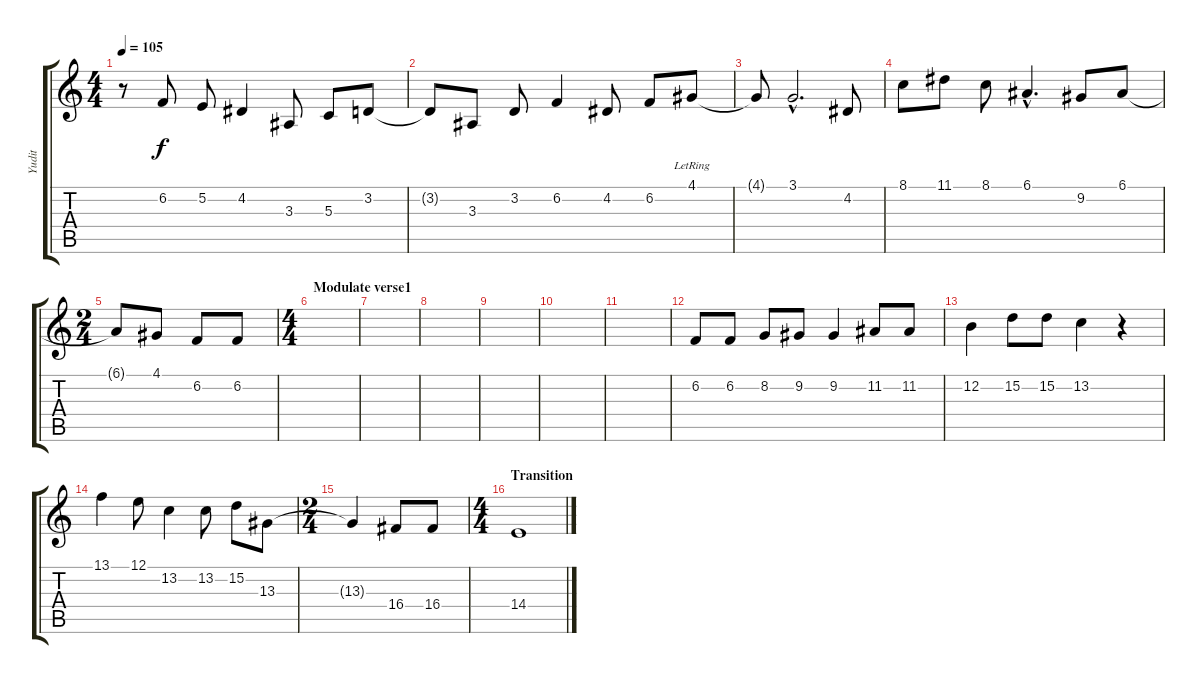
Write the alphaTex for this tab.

\track ("Yudit" "Yudit") {instrument choiraahs}
\staff {score tabs}
\tuning (E4 B3 G3 D3 A2 E2) {hide}
\ts (4 4)
\tempo 105
\clef g2
\ks c
r.8{dy f} 6.2.8 5.2.8 4.2.4 3.3.8 5.3.8 3.2.8 |
3.2{t}.8 3.3.8 3.2.8 6.2.4 4.2.8 6.2.8 4.1{lr}.8 |
4.1{t}.8 3.1{hac}.2{d} 4.2.8 |
8.1.8 11.1.8 8.1.8 6.1{hac}.4{d} 9.2.8 6.1.8 |
\ts (2 4)
6.1{t}.8 4.1.8 6.2.8 6.2.8 |
\ts (4 4)
\section ("" "Modulate verse1")
|
|
|
|
|
|
6.2.8 6.2.8 8.2.8 9.2.8 9.2.4 11.2.8 11.2.8 |
12.2.4 15.2.8 15.2.8 13.2.4 r.4 |
13.1.4 12.1.8 13.2.4 13.2.8 15.2.8 13.3.8 |
\ts (2 4)
13.3{t}.4 16.4.8 16.4.8 |
\ts (4 4)
\section ("" "Transition")
14.4.1
